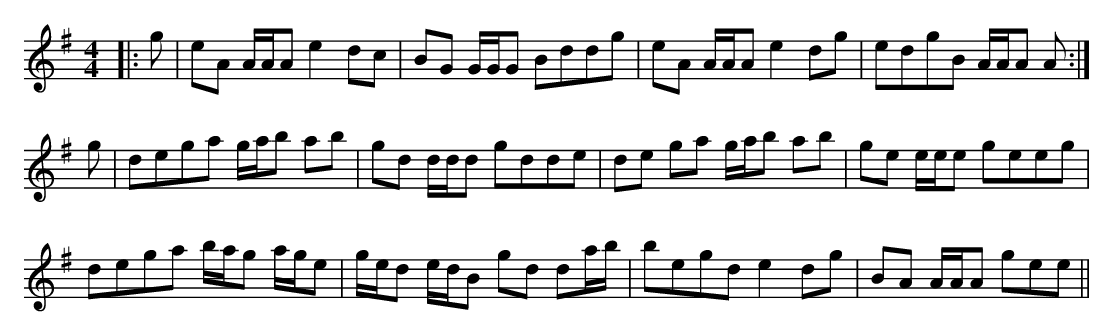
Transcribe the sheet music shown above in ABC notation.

X:1
M:4/4
K:Ador
|:g|eA A/A/A e2 dc|BG G/G/G Bddg|eA A/A/A e2 dg|edgB A/A/A A:|
g|dega g/a/b ab|gd d/d/d gdde|de ga g/a/b ab|ge e/e/e geeg|
dega b/a/g a/g/e|g/e/d e/d/B gd da/b/|begd e2 dg|BA A/A/A gee||
